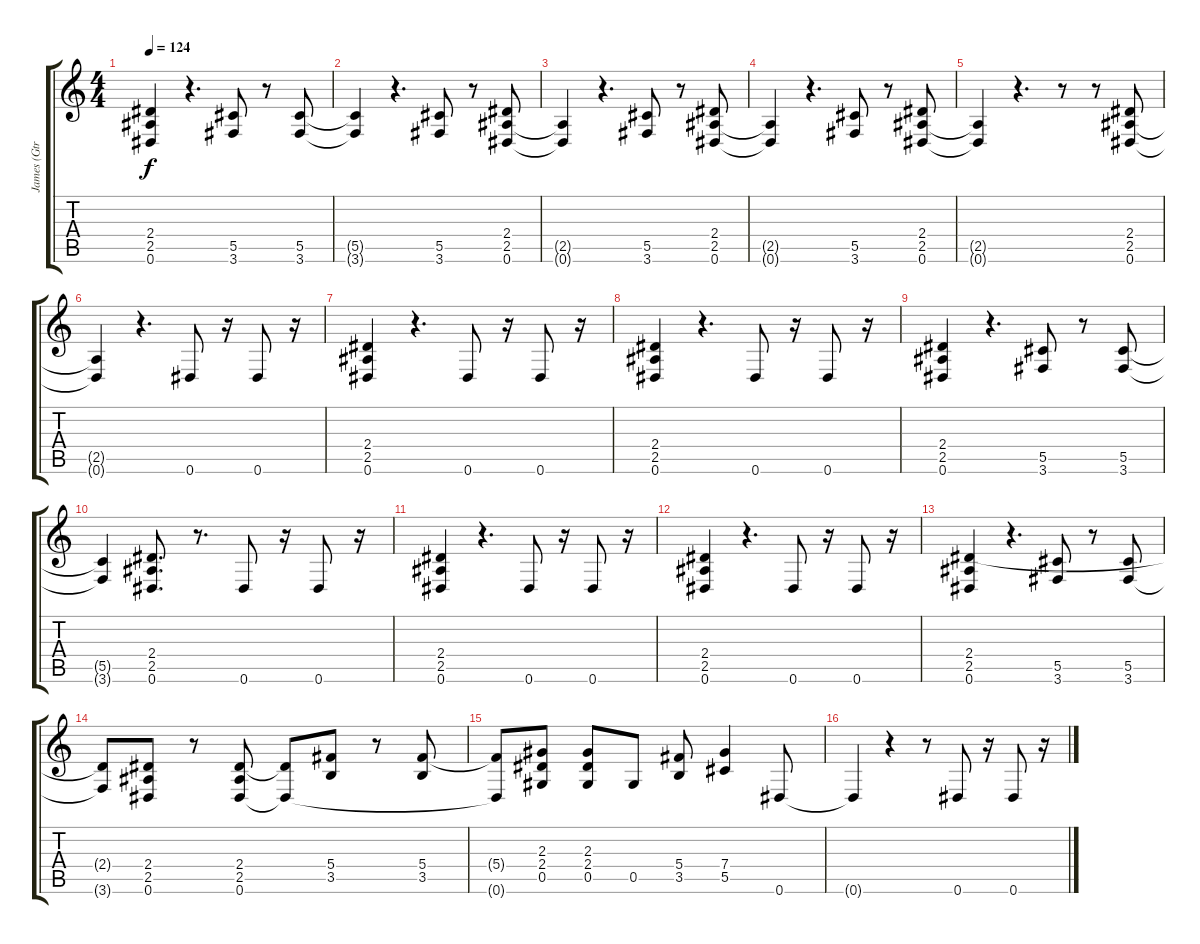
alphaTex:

\track ("James (Gtr. 3)" "James (Gtr") {instrument distortionguitar}
\staff {score tabs}
\tuning (Eb4 Bb3 Gb3 Db3 Ab2 Eb2) {hide}
\ts (4 4)
\tempo 124
\clef g2
\ks c
(2.4 2.5 0.6).4{dy f} r.4{d} (5.5 3.6).8 r.8 (5.5 3.6).8 |
(5.5{t} 3.6{t}).4 r.4{d} (5.5 3.6).8 r.8 (2.4 2.5 0.6).8 |
(2.5{t} 0.6{t}).4 r.4{d} (5.5 3.6).8 r.8 (2.4 2.5 0.6).8 |
(2.5{t} 0.6{t}).4 r.4{d} (5.5 3.6).8 r.8 (2.4 2.5 0.6).8 |
(2.5{t} 0.6{t}).4 r.4{d} r.8 r.8 (2.4 2.5 0.6).8 |
(2.5{t} 0.6{t}).4 r.4{d} 0.6.8 r.16 0.6.8 r.16 |
(2.4 2.5 0.6).4 r.4{d} 0.6.8 r.16 0.6.8 r.16 |
(2.4 2.5 0.6).4 r.4{d} 0.6.8 r.16 0.6.8 r.16 |
(2.4 2.5 0.6).4 r.4{d} (5.5 3.6).8 r.8 (5.5 3.6).8 |
(5.5{t} 3.6{t}).4 (2.4 2.5 0.6).8{d} r.8{d} 0.6.8 r.16 0.6.8 r.16 |
(2.4 2.5 0.6).4 r.4{d} 0.6.8 r.16 0.6.8 r.16 |
(2.4 2.5 0.6).4 r.4{d} 0.6.8 r.16 0.6.8 r.16 |
(2.4 2.5 0.6).4 r.4{d} (5.5 3.6).8 r.8 (5.5 3.6).8 |
(2.4{t} 3.6{t}).8 (2.4 2.5 0.6).8 r.8 (2.4 2.5 0.6).8 (2.4{t} 0.6{t}).8 (5.4 3.5).8 r.8 (5.4 3.5).8 |
(5.4{t} 0.6{t}).8 (2.3 2.4 0.5).8 (2.3 2.4 0.5).8 0.5.8 (5.4 3.5).8 (7.4 5.5).4 0.6.8 |
0.6{t}.4 r.4 r.8 0.6.8 r.16 0.6.8 r.16
